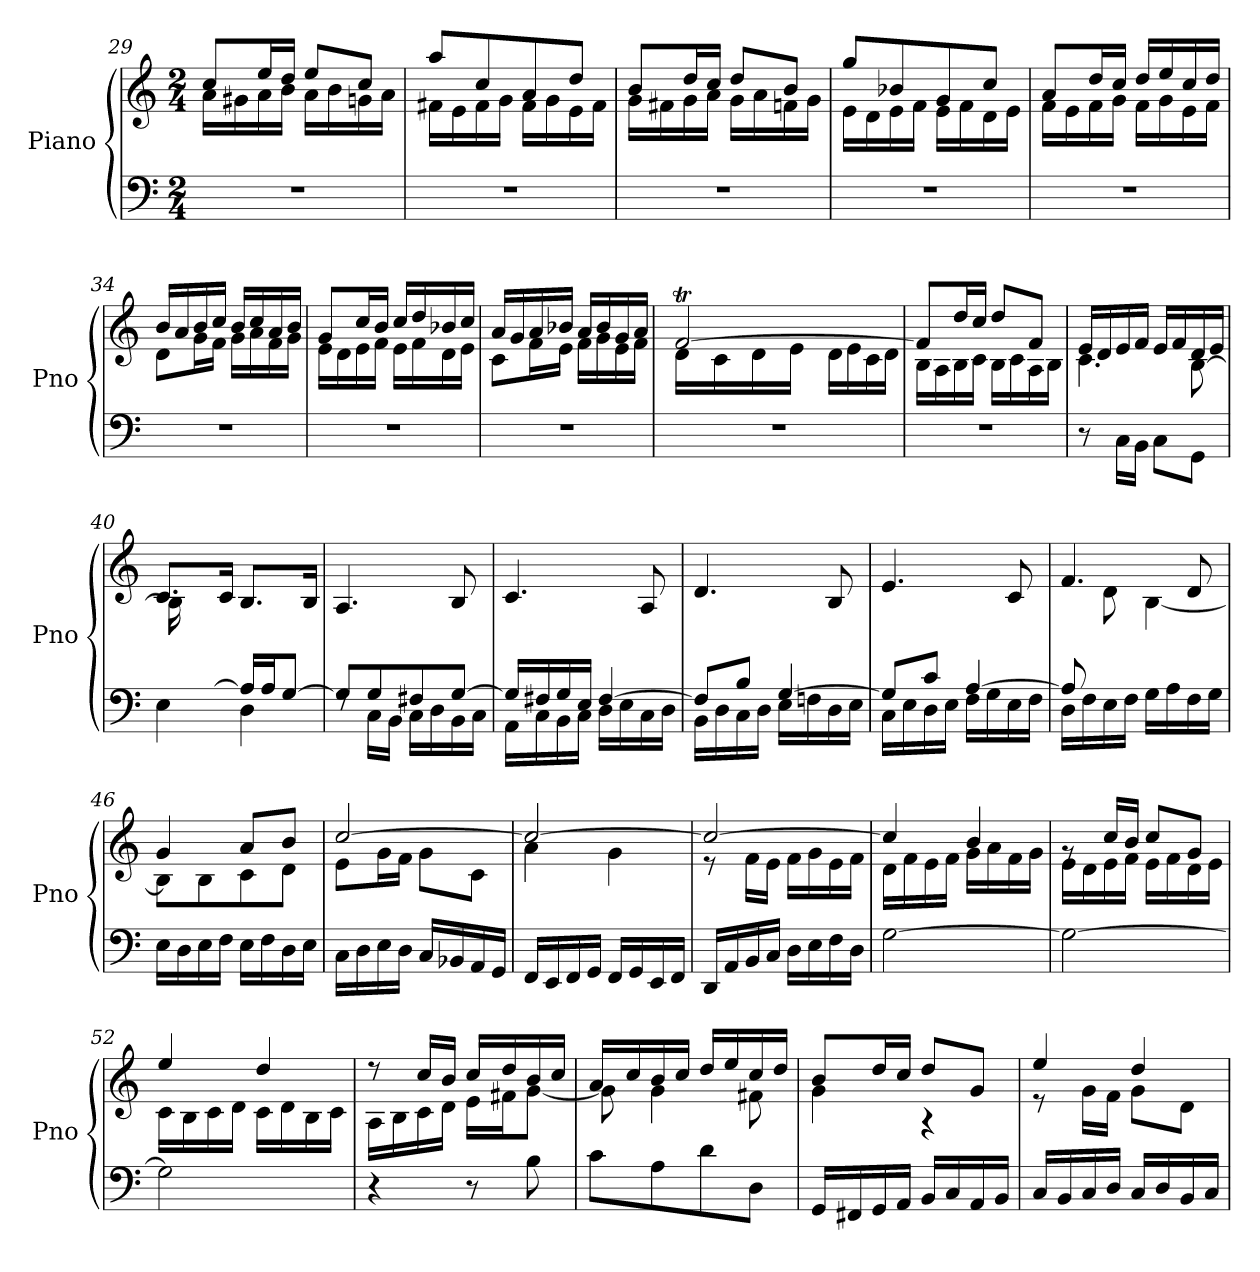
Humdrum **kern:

**kern	**kern
*part1	*part1
*staff2	*staff1
*I"Piano	*
*I'Pno	*
!!LO:PB:g=z
*clefF4	*clefG2
*k[]	*k[]
*M2/4	*M2/4
=29	=29
*	*^
2r	8cc/L	16a\LL
.	.	16g#X\
.	16ee/L	16a\
.	16dd/JJ	16b\JJ
.	8ee/L	16a\LL
.	.	16b\
.	8cc/J	16gn\
.	.	16a\JJ
=30	=30	=30
2r	8aa/L	16f#X\LL
.	.	16e\
.	8cc/	16f#\
.	.	16g\JJ
.	8a/	16f#\LL
.	.	16g\
.	8dd/J	16e\
.	.	16f#\JJ
=31	=31	=31
2r	8b/L	16g\LL
.	.	16f#X\
.	16dd/L	16g\
.	16cc/JJ	16a\JJ
.	8dd/L	16g\LL
.	.	16a\
.	8b/J	16fn\
.	.	16g\JJ
=32	=32	=32
2r	8gg/L	16e\LL
.	.	16d\
.	8b-X/	16e\
.	.	16f\JJ
.	8g/	16e\LL
.	.	16f\
.	8cc/J	16d\
.	.	16e\JJ
=33	=33	=33
2r	8a/L	16f\LL
.	.	16e\
.	16dd/L	16f\
.	16cc/JJ	16g\JJ
.	16dd/LL	16f\LL
.	16ee/	16g\
.	16cc/	16e\
.	16dd/JJ	16f\JJ
!!LO:LB:g=z	!!
=34	=34	=34
2r	16b/LL	8d\L
.	16a/	.
.	16b/	16g\L
.	16cc/JJ	16f\JJ
.	16b/LL	16g\LL
.	16cc/	16a\
.	16a/	16f\
.	16b/JJ	16g\JJ
=35	=35	=35
2r	8g/L	16e\LL
.	.	16d\
.	16cc/L	16e\
.	16b/JJ	16f\JJ
.	16cc/LL	16e\LL
.	16dd/	16f\
.	16b-X/	16d\
.	16cc/JJ	16e\JJ
=36	=36	=36
2r	16a/LL	8c\L
.	16g/	.
.	16a/	16f\L
.	16b-X/JJ	16e\JJ
.	16a/LL	16f\LL
.	16b-/	16g\
.	16g/	16e\
.	16a/JJ	16f\JJ
=37	=37	=37
*	*	*^
2r	[2fT/	16d\LL	32g!yy
.	.	.	32f!yy
.	.	16c\	32g!yy
.	.	.	32f!yy
.	.	16d\	32g!yy
.	.	.	32f!yy
.	.	16e\JJ	32g!yy
.	.	.	[32f!yy
.	.	16d\LL	4f!yy_
.	.	16e\	.
.	.	16c\	.
.	.	16d\JJ	.
=38	=38	=38	=38
*^	*	*	*
8ryy	2r	8f/L]	16B\LL	8fyy]
.	.	.	16A\	.
4.ryy	.	16dd/L	16B\	4.ryy
.	.	16cc/JJ	16c\JJ	.
.	.	8dd/L	16B\LL	.
.	.	.	16c\	.
.	.	8f/J	16A\	.
.	.	.	16B\JJ	.
=39	=39	=39	=39	=39
*	*^	*	*	*
4.ryy	4.ryy	8r	16e/LL	4.c\	4.ryy
.	.	.	16d/	.	.
.	.	16C\LL	16e/	.	.
.	.	16BB\JJ	16f/JJ	.	.
.	.	8C\L	16e/LL	.	.
.	.	.	16f/	.	.
8ryy	8ryy	8GG\J	16d/	8ryy	[8B\
.	.	.	16e/JJ	.	.
*	*v	*v	*	*	*
*	*	*	*v	*v
!!LO:LB:g=z
=40	=40	=40	=40
16ryy	4E\	8.c/L	16B\LL]
16B/J	.	.	4..ryy
[8A/J	.	.	.
.	.	16c/Jk	.
16A/LL]	4D\	8.B/L	.
16A/J	.	.	.
[8G/J	.	.	.
.	.	16B/Jk	.
*	*	*v	*v
=41	=41	=41
8G/L]	8rF	4.A/
8G/	16C\LL	.
.	16BB\JJ	.
8F#X/	16C\LL	.
.	16D\	.
[8G/J	16BB\	8B/
.	16C\JJ	.
=42	=42	=42
16G/LL]	16AA\LL	4.c/
16F#X/	16C\	.
16G/	16BB\	.
16E/JJ	16C\JJ	.
[4F#/	16D\LL	.
.	16E\	.
.	16C\	8A/
.	16D\JJ	.
=43	=43	=43
8F#/L]	16BB\LL	4.d/
.	16D\	.
8B/J	16C\	.
.	16D\JJ	.
[4G/	16E\LL	.
.	16Fn\	.
.	16D\	8B/
.	16E\JJ	.
=44	=44	=44
*	*^	*^
*	*	*	*	*^
4ryy	8G/L]	16C\LL	4.e/	4ryy	4ryy
.	.	16E\	.	.	.
.	8c/J	16D\	.	.	.
.	.	16E\JJ	.	.	.
[4A/	16F\LL	4ryy	.	4ryy	4ryy
.	16G\	.	.	.	.
.	16E\	.	8c/	.	.
.	16F\JJ	.	.	.	.
*	*v	*v	*	*	*
*	*	*	*v	*v
=45	=45	=45	=45
8A/L]	16D\LL	4.f/	8ryy
.	16F\	.	.
4.ryy	16E\	.	8d\J
.	16F\JJ	.	.
.	16G\LL	.	[4B\
.	16A\	.	.
.	16F\	8d/	.
.	16G\JJ	.	.
*v	*v	*	*
!!LO:LB:g=z	!!
=46	=46	=46
16E\LL	4g/	8B\L]
16D\	.	.
16E\	.	8B\
16F\JJ	.	.
16E\LL	8a/L	8c\
16F\	.	.
16D\	8b/J	8d\J
16E\JJ	.	.
=47	=47	=47
16C\LL	[2cc/	8e\L
16D\	.	.
16E\	.	16g\L
16D\JJ	.	16f\JJ
16C/LL	.	8g\L
16BB-X/	.	.
16AA/	.	8c\J
16GG/JJ	.	.
=48	=48	=48
16FF/LL	2cc/_	4a\
16EE/	.	.
16FF/	.	.
16GG/JJ	.	.
16FF/LL	.	4g\
16GG/	.	.
16EE/	.	.
16FF/JJ	.	.
=49	=49	=49
16DD/LL	2cc/_	8r
16AA/	.	.
16BB/	.	16f\LL
16C/JJ	.	16e\JJ
16D\LL	.	16f\LL
16E\	.	16g\
16F\	.	16e\
16D\JJ	.	16f\JJ
=50	=50	=50
[2G\	4cc/]	16d\LL
.	.	16f\
.	.	16e\
.	.	16f\JJ
.	4b/	16g\LL
.	.	16a\
.	.	16f\
.	.	16g\JJ
=51	=51	=51
2G\_	8rg	16e\LL
.	.	16d\
.	16cc/LL	16e\
.	16b/JJ	16f\JJ
.	8cc/L	16e\LL
.	.	16f\
.	8g/J	16d\
.	.	16e\JJ
!!LO:LB:g=z	!!
=52	=52	=52
2G\]	4ee/	16c\LL
.	.	16B\
.	.	16c\
.	.	16d\JJ
.	4dd/	16c\LL
.	.	16d\
.	.	16B\
.	.	16c\JJ
=53	=53	=53
4r	8r	16A\LL
.	.	16B\
.	16cc/LL	16c\
.	16b/JJ	16d\JJ
8r	16cc/LL	16e\LL
.	16dd/	16f#X\J
8B\	16b/	[8g\J
.	16cc/JJ	.
=54	=54	=54
8c\L	16a/LL	8g\]
.	16cc/	.
8A\	16b/	4g\
.	16cc/JJ	.
8d\	16dd/LL	.
.	16ee/	.
8D\J	16cc/	8f#X\
.	16dd/JJ	.
=55	=55	=55
16GG/LL	8b/L	4g\
16FF#X/	.	.
16GG/	16dd/L	.
16AA/JJ	16cc/JJ	.
16BB/LL	8dd/L	4r
16C/	.	.
16AA/	8g/J	.
16BB/JJ	.	.
=56	=56	=56
16C/LL	4ee/	8r
16BB/	.	.
16C/	.	16g\LL
16D/JJ	.	16f\JJ
16C/LL	4dd/	8g\L
16D/	.	.
16BB/	.	8d\J
16C/JJ	.	.
*	*v	*v
=	=
*-	*-
